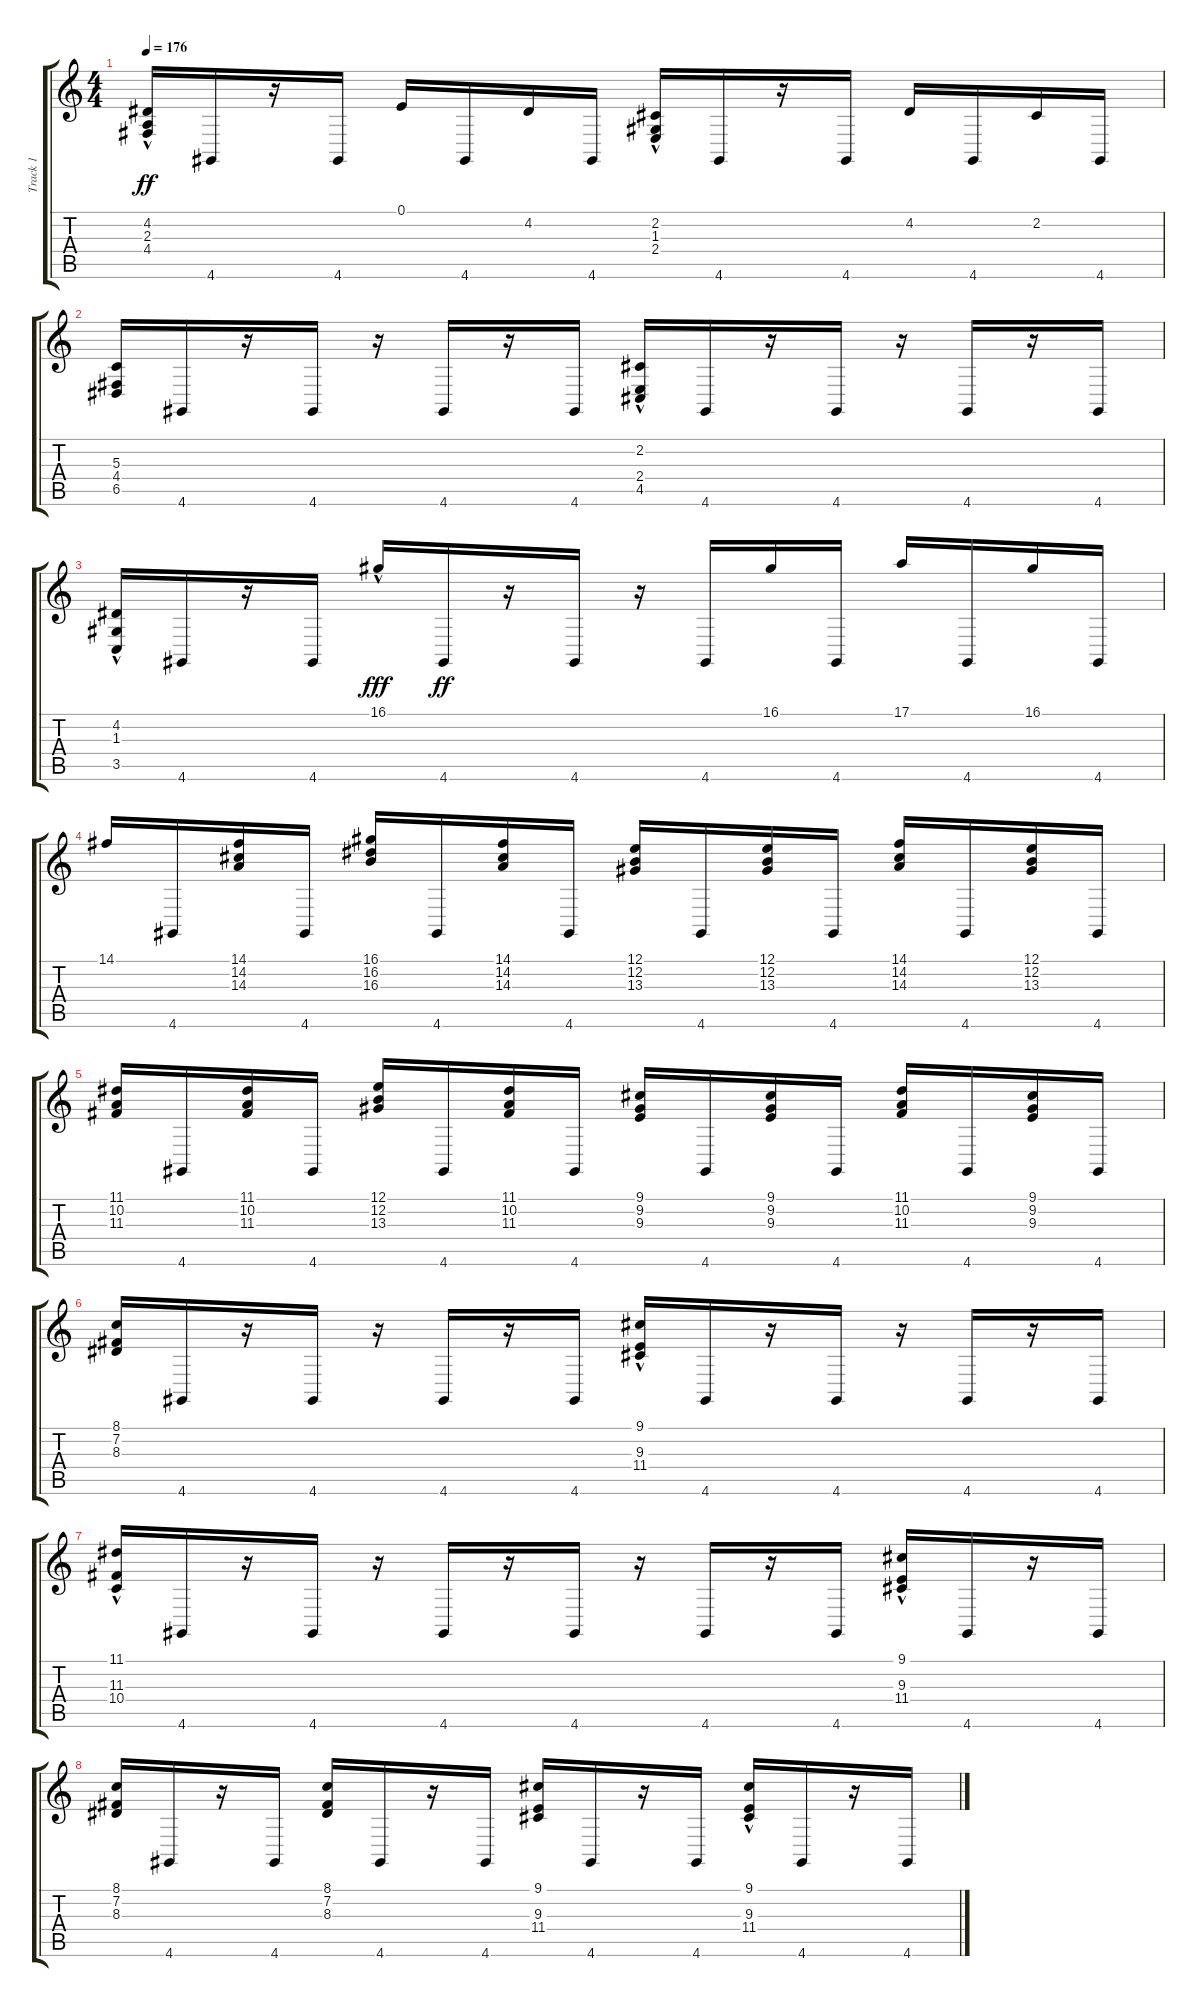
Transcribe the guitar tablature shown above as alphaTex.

\track ("Track 1" "Track 1") {instrument acousticgrandpiano}
\staff {score tabs}
\tuning (E4 B3 G3 D3 A2 E2) {hide}
\ts (4 4)
\tempo 176
\clef g2
\ks c
(4.2 2.3{hac} 4.4{hac}).16{dy ff} 4.6.16 r.16 4.6.16 0.1.16 4.6.16 4.2.16 4.6.16 (2.2 1.3{hac} 2.4{hac}).16 4.6.16 r.16 4.6.16 4.2.16 4.6.16 2.2.16 4.6.16 |
(5.3 4.4 6.5).16 4.6.16 r.16 4.6.16 r.16 4.6.16 r.16 4.6.16 (2.2{hac} 2.4{hac} 4.5{hac}).16 4.6.16 r.16 4.6.16 r.16 4.6.16 r.16 4.6.16 |
(4.2{hac} 1.3{hac} 3.5{hac}).16 4.6.16 r.16 4.6.16 16.1{hac}.16{dy fff} 4.6.16{dy ff} r.16 4.6.16 r.16 4.6.16 16.1.16 4.6.16 17.1.16 4.6.16 16.1.16 4.6.16 |
14.1.16 4.6.16 (14.1 14.2 14.3).16 4.6.16 (16.1 16.2 16.3).16 4.6.16 (14.1 14.2 14.3).16 4.6.16 (12.1 12.2 13.3).16 4.6.16 (12.1 12.2 13.3).16 4.6.16 (14.1 14.2 14.3).16 4.6.16 (12.1 12.2 13.3).16 4.6.16 |
(11.1 10.2 11.3).16 4.6.16 (11.1 10.2 11.3).16 4.6.16 (12.1 12.2 13.3).16 4.6.16 (11.1 10.2 11.3).16 4.6.16 (9.1 9.2 9.3).16 4.6.16 (9.1 9.2 9.3).16 4.6.16 (11.1 10.2 11.3).16 4.6.16 (9.1 9.2 9.3).16 4.6.16 |
(8.1 7.2 8.3).16 4.6.16 r.16 4.6.16 r.16 4.6.16 r.16 4.6.16 (9.1{hac} 9.3{hac} 11.4{hac}).16 4.6.16 r.16 4.6.16 r.16 4.6.16 r.16 4.6.16 |
(11.1{hac} 11.3{hac} 10.4{hac}).16 4.6.16 r.16 4.6.16 r.16 4.6.16 r.16 4.6.16 r.16 4.6.16 r.16 4.6.16 (9.1{hac} 9.3{hac} 11.4{hac}).16 4.6.16 r.16 4.6.16 |
(8.1 7.2 8.3).16 4.6.16 r.16 4.6.16 (8.1 7.2 8.3).16 4.6.16 r.16 4.6.16 (9.1 9.3 11.4).16 4.6.16 r.16 4.6.16 (9.1{hac} 9.3{hac} 11.4{hac}).16 4.6.16 r.16 4.6.16
